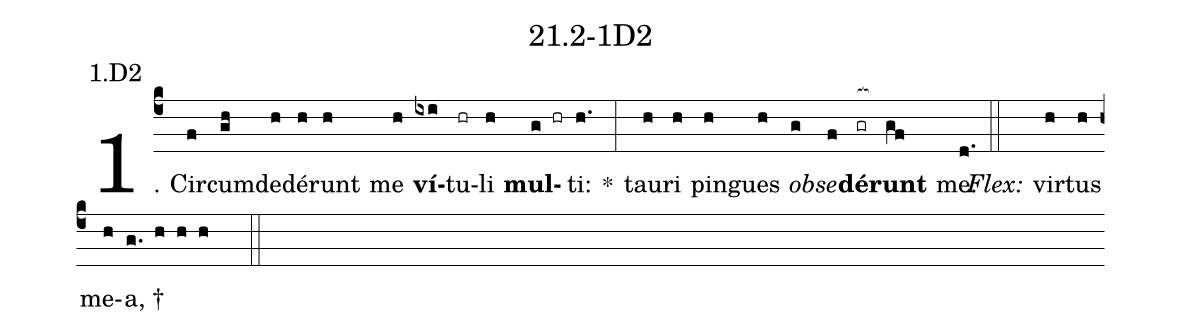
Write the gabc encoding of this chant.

name: 21.2-1D2;
annotation: 1.D2;
%%
(c4)1. Cir(f)cum(gh)de(h)dé(h)runt(h) me(h) <b>ví</b>(ixi)tu(hr)li(h) <b>mul</b>(g hr)ti:(h.) *(:) tau(h)ri(h) pin(h)gues(h) <i>ob</i>(g)<i>se</i>(f)<b>dé</b>(gr[ocb:1{])<b>runt</b>(gf[ocb:0}]) me.(d.) (::)
<i>Flex:</i>()  vir(h)tus(h) me(h)a, †(g. h h h  ::)

%E(h) u(h) o(g) u(f) a(gf) e.(d.) (::)
